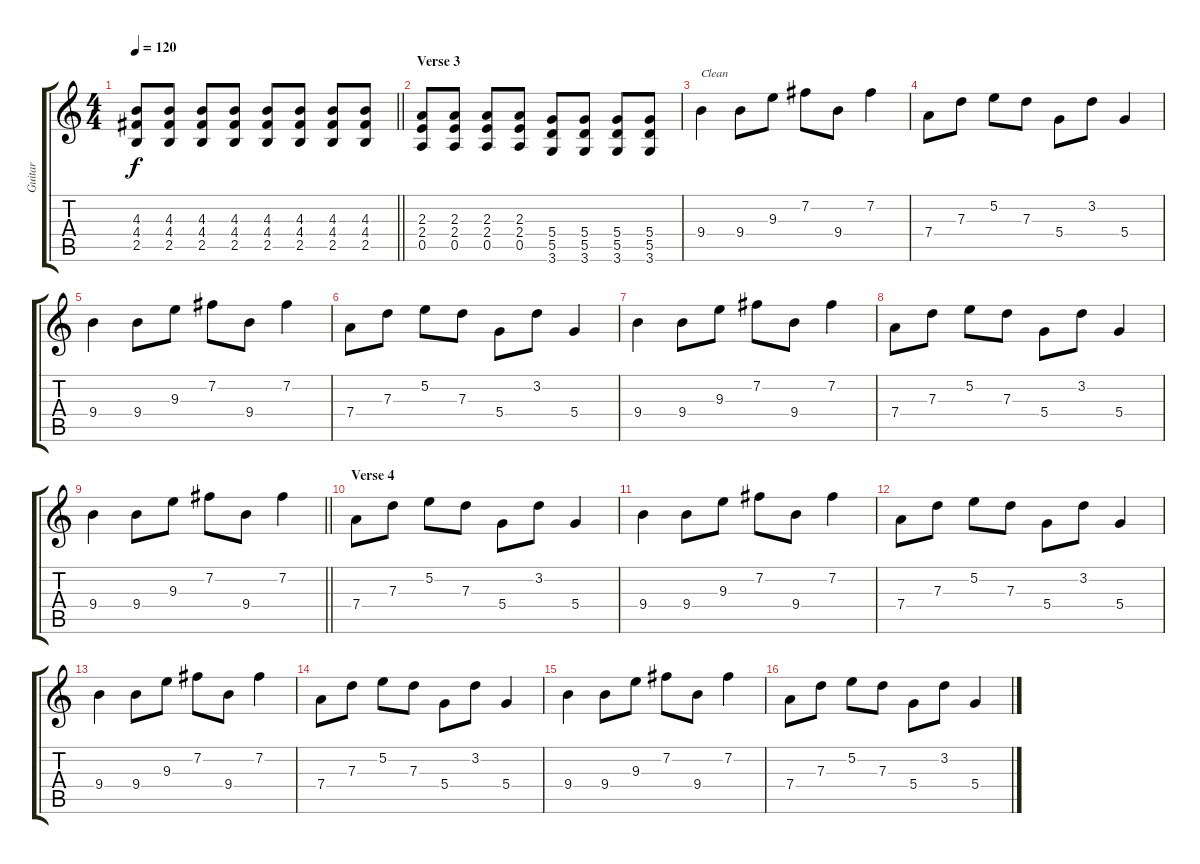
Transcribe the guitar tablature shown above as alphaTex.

\track ("Guitar" "Guitar") {instrument acousticguitarsteel}
\staff {score tabs}
\tuning (E4 B3 G3 D3 A2 E2) {hide}
\ts (4 4)
\tempo 120
\clef g2
\barLineRight lightlight
\ks c
(4.3 4.4 2.5).8{dy f} (4.3 4.4 2.5).8 (4.3 4.4 2.5).8 (4.3 4.4 2.5).8 (4.3 4.4 2.5).8 (4.3 4.4 2.5).8 (4.3 4.4 2.5).8 (4.3 4.4 2.5).8 |
\section ("" "Verse 3")
(2.3 2.4 0.5).8 (2.3 2.4 0.5).8 (2.3 2.4 0.5).8 (2.3 2.4 0.5).8 (5.4 5.5 3.6).8 (5.4 5.5 3.6).8 (5.4 5.5 3.6).8 (5.4 5.5 3.6).8 |
9.4.4{txt "Clean" instrument acousticguitarsteel} 9.4.8 9.3.8 7.2.8 9.4.8 7.2.4 |
7.4.8 7.3.8 5.2.8 7.3.8 5.4.8 3.2.8 5.4.4 |
9.4.4 9.4.8 9.3.8 7.2.8 9.4.8 7.2.4 |
7.4.8 7.3.8 5.2.8 7.3.8 5.4.8 3.2.8 5.4.4 |
9.4.4 9.4.8 9.3.8 7.2.8 9.4.8 7.2.4 |
7.4.8 7.3.8 5.2.8 7.3.8 5.4.8 3.2.8 5.4.4 |
\barLineRight lightlight
9.4.4 9.4.8 9.3.8 7.2.8 9.4.8 7.2.4 |
\section ("" "Verse 4")
7.4.8 7.3.8 5.2.8 7.3.8 5.4.8 3.2.8 5.4.4 |
9.4.4 9.4.8 9.3.8 7.2.8 9.4.8 7.2.4 |
7.4.8 7.3.8 5.2.8 7.3.8 5.4.8 3.2.8 5.4.4 |
9.4.4 9.4.8 9.3.8 7.2.8 9.4.8 7.2.4 |
7.4.8 7.3.8 5.2.8 7.3.8 5.4.8 3.2.8 5.4.4 |
9.4.4 9.4.8 9.3.8 7.2.8 9.4.8 7.2.4 |
7.4.8 7.3.8 5.2.8 7.3.8 5.4.8 3.2.8 5.4.4
